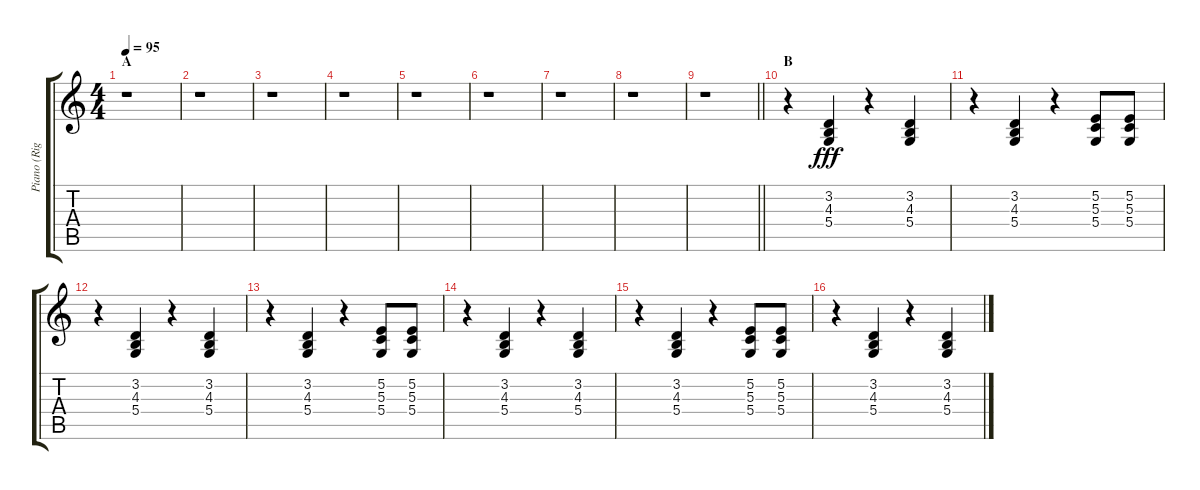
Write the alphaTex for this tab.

\track ("Piano (Right Hand)" "Piano (Rig") {instrument acousticgrandpiano}
\staff {score tabs}
\tuning (E4 B3 G3 D3 A2 E2) {hide}
\ts (4 4)
\section ("" "A")
\tempo 95
\tempo 190
\tempo 95
\clef g2
\ks c
r.1{dy fff instrument acousticgrandpiano} |
r.1 |
r.1 |
r.1 |
r.1 |
r.1 |
r.1 |
r.1 |
\barLineRight lightlight
r.1 |
\section ("" "B")
r.4 (3.2 4.3 5.4).4 r.4 (3.2 4.3 5.4).4 |
r.4 (3.2 4.3 5.4).4 r.4 (5.2 5.3 5.4).8 (5.2 5.3 5.4).8 |
r.4 (3.2 4.3 5.4).4 r.4 (3.2 4.3 5.4).4 |
r.4 (3.2 4.3 5.4).4 r.4 (5.2 5.3 5.4).8 (5.2 5.3 5.4).8 |
r.4 (3.2 4.3 5.4).4 r.4 (3.2 4.3 5.4).4 |
r.4 (3.2 4.3 5.4).4 r.4 (5.2 5.3 5.4).8 (5.2 5.3 5.4).8 |
r.4 (3.2 4.3 5.4).4 r.4 (3.2 4.3 5.4).4
